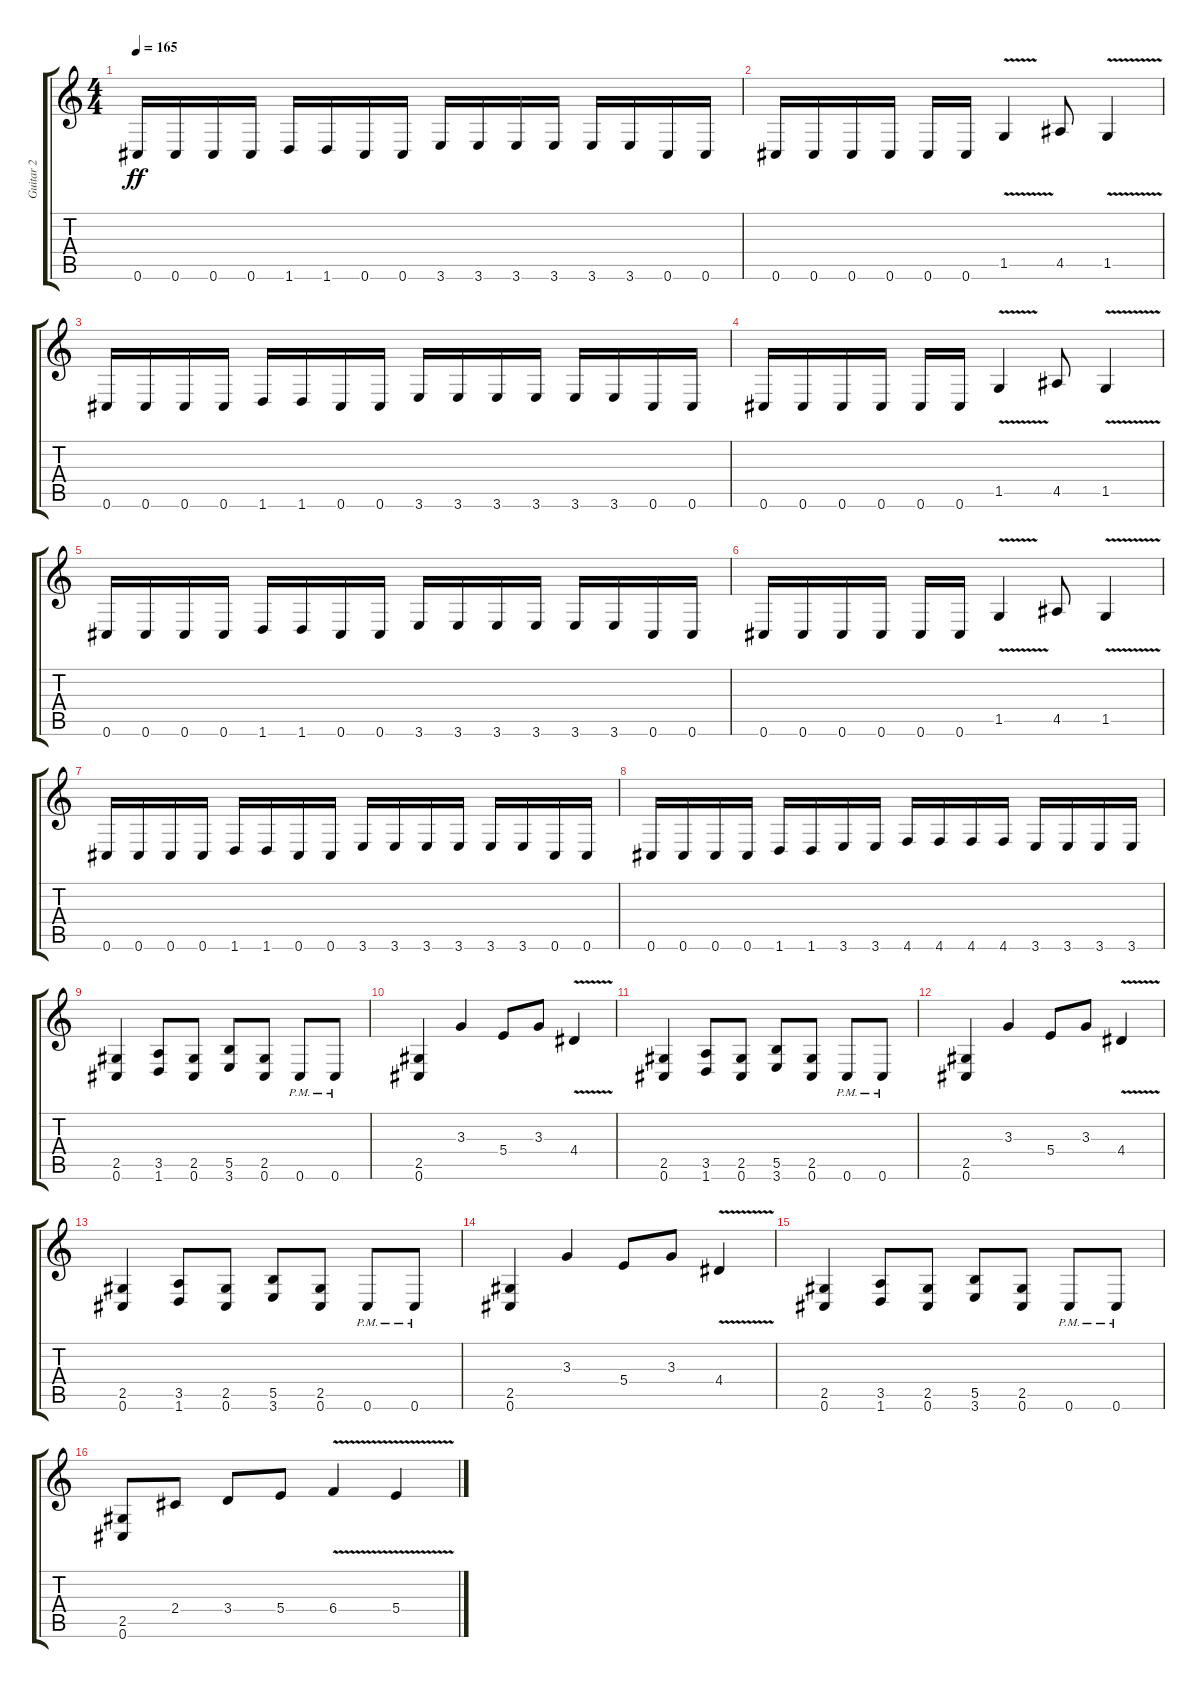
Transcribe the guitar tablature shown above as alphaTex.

\track ("Guitar 2" "Guitar 2") {instrument distortionguitar}
\staff {score tabs}
\tuning (Db4 Ab3 E3 B2 Gb2 Db2) {hide}
\ts (4 4)
\tempo 165
\clef g2
\ks c
0.6.16{dy ff} 0.6.16 0.6.16 0.6.16 1.6.16 1.6.16 0.6.16 0.6.16 3.6.16 3.6.16 3.6.16 3.6.16 3.6.16 3.6.16 0.6.16 0.6.16 |
0.6.16 0.6.16 0.6.16 0.6.16 0.6.16 0.6.16 1.5{v}.4 4.5.8 1.5{v}.4 |
0.6.16 0.6.16 0.6.16 0.6.16 1.6.16 1.6.16 0.6.16 0.6.16 3.6.16 3.6.16 3.6.16 3.6.16 3.6.16 3.6.16 0.6.16 0.6.16 |
0.6.16 0.6.16 0.6.16 0.6.16 0.6.16 0.6.16 1.5{v}.4 4.5.8 1.5{v}.4 |
0.6.16 0.6.16 0.6.16 0.6.16 1.6.16 1.6.16 0.6.16 0.6.16 3.6.16 3.6.16 3.6.16 3.6.16 3.6.16 3.6.16 0.6.16 0.6.16 |
0.6.16 0.6.16 0.6.16 0.6.16 0.6.16 0.6.16 1.5{v}.4 4.5.8 1.5{v}.4 |
0.6.16 0.6.16 0.6.16 0.6.16 1.6.16 1.6.16 0.6.16 0.6.16 3.6.16 3.6.16 3.6.16 3.6.16 3.6.16 3.6.16 0.6.16 0.6.16 |
0.6.16 0.6.16 0.6.16 0.6.16 1.6.16 1.6.16 3.6.16 3.6.16 4.6.16 4.6.16 4.6.16 4.6.16 3.6.16 3.6.16 3.6.16 3.6.16 |
(2.5 0.6).4 (3.5 1.6).8 (2.5 0.6).8 (5.5 3.6).8 (2.5 0.6).8 0.6{pm}.8 0.6{pm}.8 |
(2.5 0.6).4 3.3.4 5.4.8 3.3.8 4.4{v}.4 |
(2.5 0.6).4 (3.5 1.6).8 (2.5 0.6).8 (5.5 3.6).8 (2.5 0.6).8 0.6{pm}.8 0.6{pm}.8 |
(2.5 0.6).4 3.3.4 5.4.8 3.3.8 4.4{v}.4 |
(2.5 0.6).4 (3.5 1.6).8 (2.5 0.6).8 (5.5 3.6).8 (2.5 0.6).8 0.6{pm}.8 0.6{pm}.8 |
(2.5 0.6).4 3.3.4 5.4.8 3.3.8 4.4{v}.4 |
(2.5 0.6).4 (3.5 1.6).8 (2.5 0.6).8 (5.5 3.6).8 (2.5 0.6).8 0.6{pm}.8 0.6{pm}.8 |
(2.5 0.6).8 2.4.8 3.4.8 5.4.8 6.4{v}.4 5.4{v}.4
